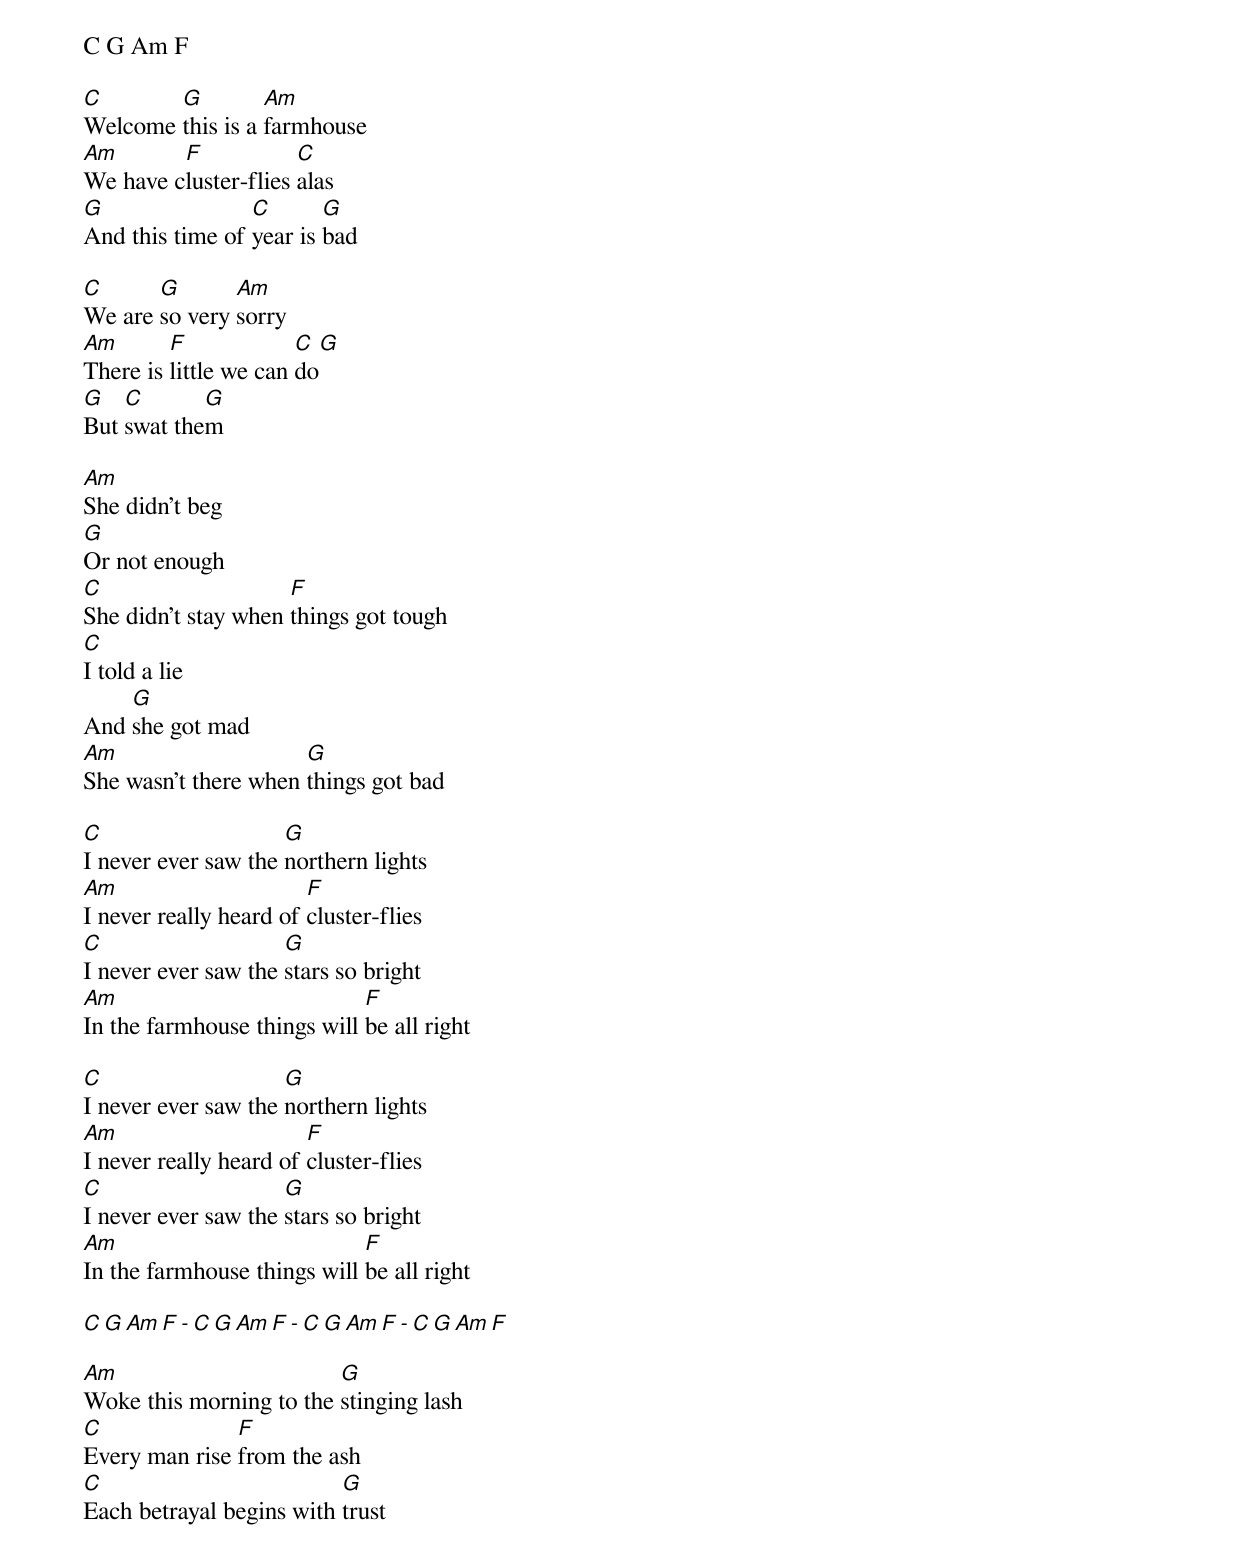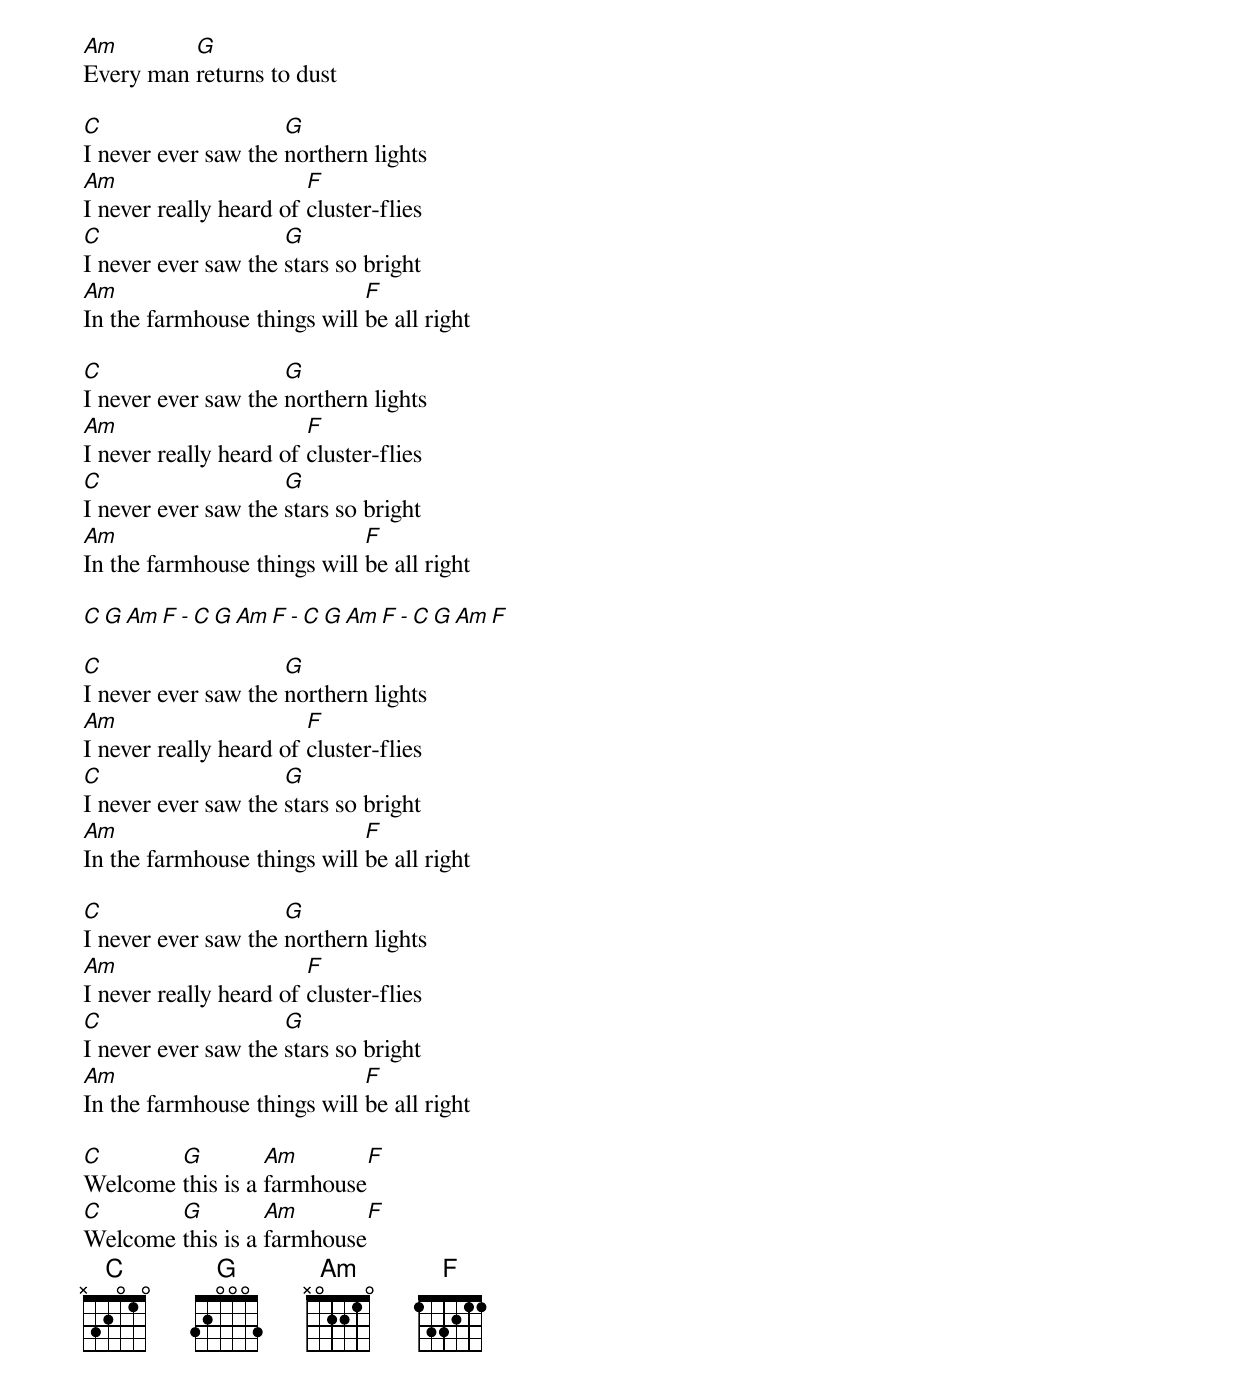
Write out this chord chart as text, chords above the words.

C G Am F

C       G         Am
Welcome this is a farmhouse
Am       F            C
We have cluster-flies alas
G                C       G
And this time of year is bad

C      G       Am
We are so very sorry
Am       F             C       G
There is little we can do
G   C       G
But swat them

Am
She didn't beg
G
Or not enough
C                    F
She didn't stay when things got tough
C
I told a lie
    G
And she got mad
Am                    G
She wasn't there when things got bad

C                    G
I never ever saw the northern lights
Am                      F
I never really heard of cluster-flies
C                    G
I never ever saw the stars so bright
Am                           F
In the farmhouse things will be all right

C                    G
I never ever saw the northern lights
Am                      F
I never really heard of cluster-flies
C                    G
I never ever saw the stars so bright
Am                           F
In the farmhouse things will be all right

C G Am F - C G Am F - C G Am F - C G Am F

Am                       G
Woke this morning to the stinging lash
C              F
Every man rise from the ash
C                         G
Each betrayal begins with trust
Am        G
Every man returns to dust

C                    G
I never ever saw the northern lights
Am                      F
I never really heard of cluster-flies
C                    G
I never ever saw the stars so bright
Am                           F
In the farmhouse things will be all right

C                    G
I never ever saw the northern lights
Am                      F
I never really heard of cluster-flies
C                    G
I never ever saw the stars so bright
Am                           F
In the farmhouse things will be all right

C G Am F - C G Am F - C G Am F - C G Am F

C                    G
I never ever saw the northern lights
Am                      F
I never really heard of cluster-flies
C                    G
I never ever saw the stars so bright
Am                           F
In the farmhouse things will be all right

C                    G
I never ever saw the northern lights
Am                      F
I never really heard of cluster-flies
C                    G
I never ever saw the stars so bright
Am                           F
In the farmhouse things will be all right

C       G         Am       F
Welcome this is a farmhouse
C       G         Am       F
Welcome this is a farmhouse
